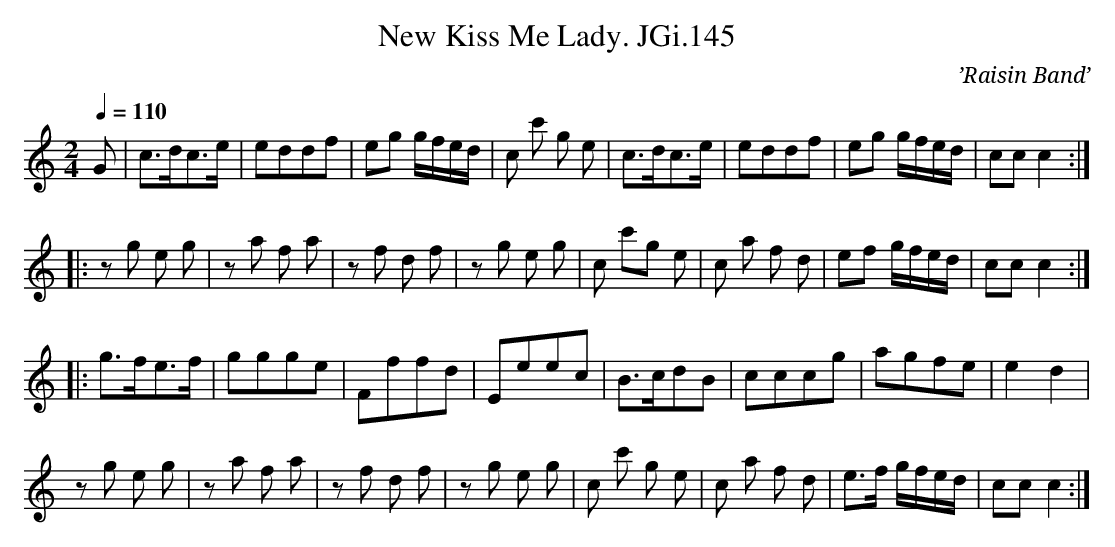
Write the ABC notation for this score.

X:1
T:New Kiss Me Lady. JGi.145
M:2/4
L:1/8
Q:1/4=110
C:’Raisin Band’
K:C
G|c>dc>e|eddf|eg g/f/e/d/|c c' g e|c>dc>e|eddf|eg g/f/e/d/|ccc2:|
|:zg e g|za f a|zf d f |zg e g|c c'g e |c a f d|ef g/f/e/d/|ccc2:|
|:g>fe>f|ggge|Fffd|Eeec|B>cdB|cccg|agfe|e2d2|
zg e g|za f a|zf d f|zg e g|c c' g e |c a f d|e>f g/f/e/d/|ccc2:|
